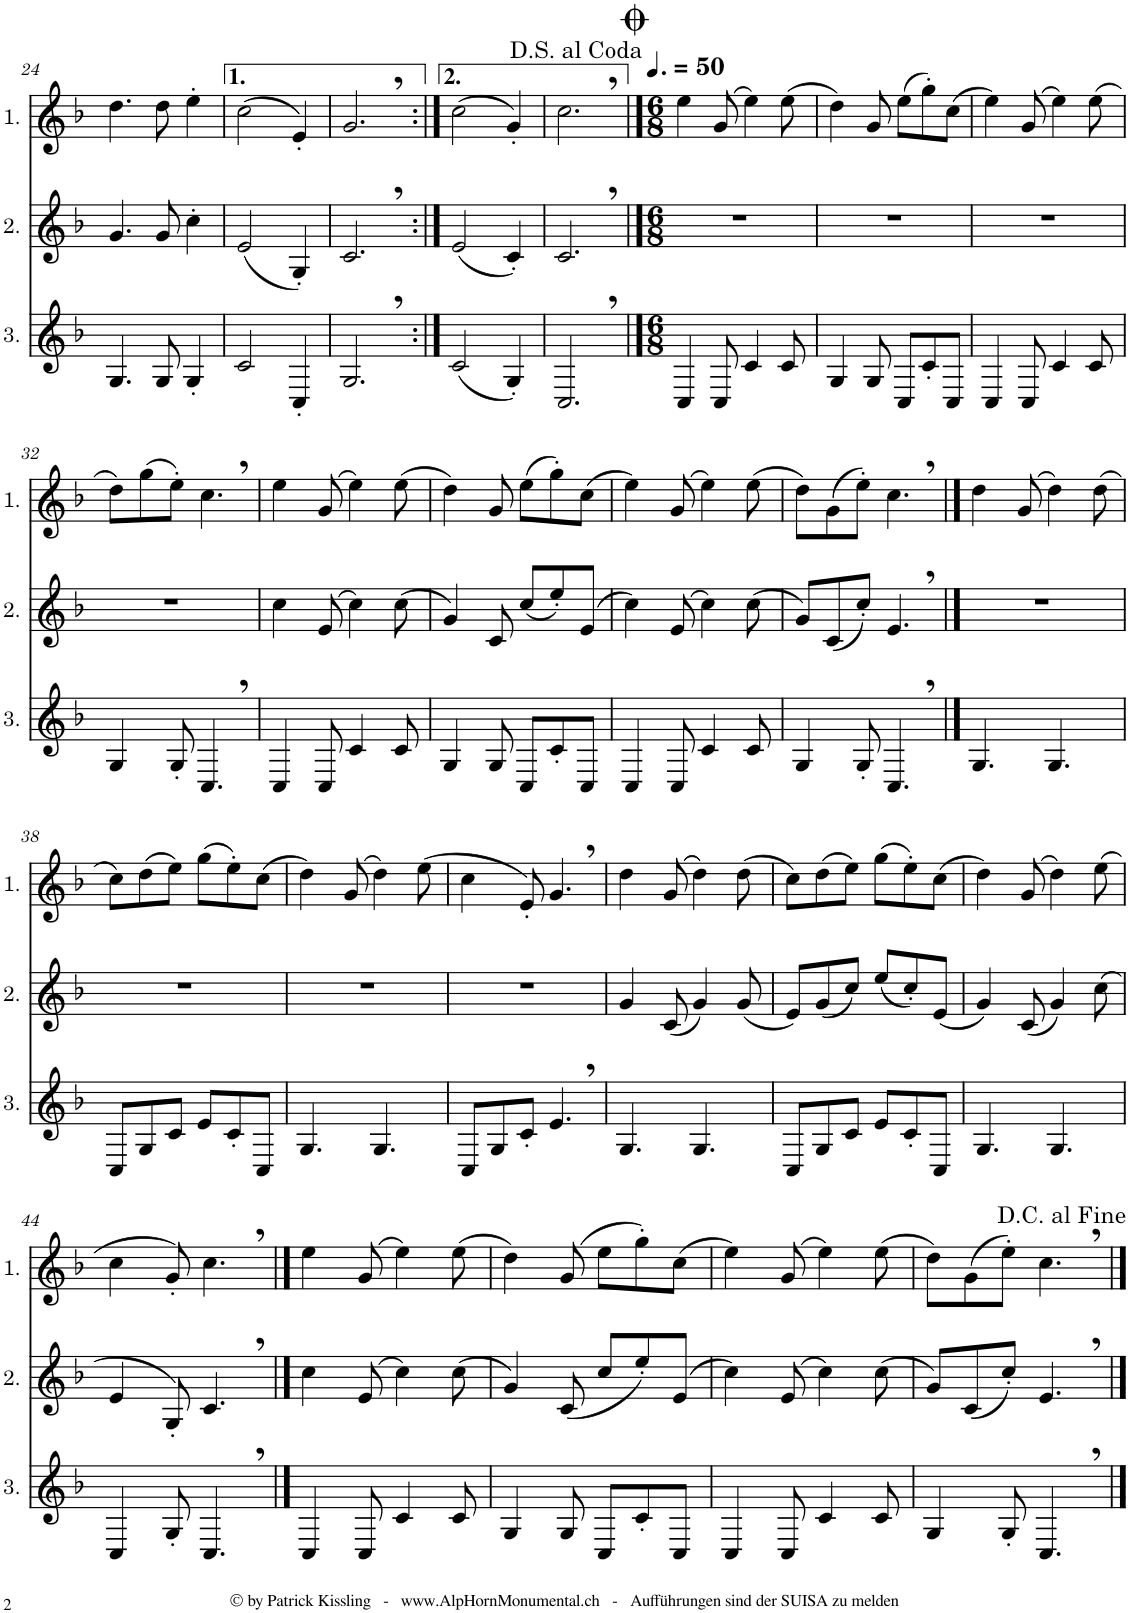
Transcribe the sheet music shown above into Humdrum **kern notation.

**kern	**kern	**kern
*part3	*part2	*part1
*staff3	*staff2	*staff1
*I"3.	*I"2.	*I"1.
!!LO:PB:g=z
*clefG2	*clefG2	*clefG2
*Trd4c7	*Trd4c7	*Trd4c7
*k[b-]	*k[b-]	*k[b-]
*M3/4	*M3/4	*M3/4
=24	=24	=24
4.G/	4.g/	4.dd\
8G/	8g/	8dd\
4G'/	4cc'\	4ee'\
=25	=25	=25
2c/	(2e/	(2cc\
4C'/	4G'/)	4e'/)
=26	=26	=26
2.G,/	2.c,/	2.g,/
=27:|!	=27:|!	=27:|!
(2c/	(2e/	(2cc\
4G'/)	4c'/)	4g'/)
=28	=28	=28
2.C,/	2.c,/	2.cc,\
==29	==29	==29
*M6/8	*M6/8	*M6/8
*	*	*MM75
4C/	2.r	4ee\
8C/	.	(8g/
4c/	.	4ee\)
8c/	.	(8ee\
=30	=30	=30
4G/	2.r	4dd\)
8G/	.	8g/
8C/L	.	(8ee\L
8c'/	.	8gg'\)
8C/J	.	(8cc\J
=31	=31	=31
4C/	2.r	4ee\)
8C/	.	(8g/
4c/	.	4ee\)
8c/	.	(8ee\
!!LO:LB:g=z
=32	=32	=32
4G/	2.r	8dd\L)
.	.	(8gg\
8G'/	.	8ee'\J)
4.C,/	.	4.cc,\
=33	=33	=33
4C/	4cc\	4ee\
8C/	(8e/	(8g/
4c/	4cc\)	4ee\)
8c/	(8cc\	(8ee\
=34	=34	=34
4G/	4g/)	4dd\)
8G/	8c/	8g/
8C/L	(8cc/L	(8ee\L
8c'/	8ee'/)	8gg'\)
8C/J	(8e/J	(8cc\J
=35	=35	=35
4C/	4cc\)	4ee\)
8C/	(8e/	(8g/
4c/	4cc\)	4ee\)
8c/	(8cc\	(8ee\
=36	=36	=36
4G/	8g/L)	8dd\L)
.	(8c/	(8g\
8G'/	8cc'/J)	8ee'\J)
4.C,/	4.e,/	4.cc,\
==37	==37	==37
4.G/	2.r	4dd\
.	.	(8g/
4.G/	.	4dd\)
.	.	(8dd\
!!LO:LB:g=z
=38	=38	=38
8C/L	2.r	8cc\L)
8G/	.	(8dd\
8c/J	.	8ee\J)
8e/L	.	(8gg\L
8c'/	.	8ee'\)
8C/J	.	(8cc\J
=39	=39	=39
4.G/	2.r	4dd\)
.	.	(8g/
4.G/	.	4dd\)
.	.	(8ee\
=40	=40	=40
8C/L	2.r	4cc\
8G/	.	.
8c'/J	.	8e'/)
4.e,/	.	4.g,/
=41	=41	=41
4.G/	4g/	4dd\
.	(8c/	(8g/
4.G/	4g/)	4dd\)
.	(8g/	(8dd\
=42	=42	=42
8C/L	8e/L)	8cc\L)
8G/	(8g/	(8dd\
8c/J	8cc/J)	8ee\J)
8e/L	(8ee/L	(8gg\L
8c'/	8cc'/)	8ee'\)
8C/J	(8e/J	(8cc\J
=43	=43	=43
4.G/	4g/)	4dd\)
.	(8c/	(8g/
4.G/	4g/)	4dd\)
.	(8cc\	(8ee\
!!LO:LB:g=z
=44	=44	=44
4C/	4e/	4cc\
8G'/	8G'/)	8g'/)
4.C,/	4.c,/	4.cc,\
==45	==45	==45
4C/	4cc\	4ee\
8C/	(8e/	(8g/
4c/	4cc\)	4ee\)
8c/	(8cc\	(8ee\
=46	=46	=46
4G/	4g/)	4dd\)
8G/	(8c/	(8g/
8C/L	8cc/L	8ee\L
8c'/	8ee'/)	8gg'\)
8C/J	(8e/J	(8cc\J
=47	=47	=47
4C/	4cc\)	4ee\)
8C/	(8e/	(8g/
4c/	4cc\)	4ee\)
8c/	(8cc\	(8ee\
=48	=48	=48
4G/	8g/L)	8dd\L)
.	(8c/	(8g\
8G'/	8cc'/J)	8ee'\J)
4.C,/	4.e,/	4.cc,\
==	==	==
*-	*-	*-
